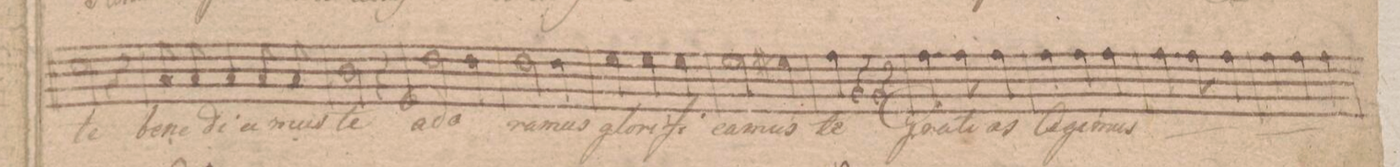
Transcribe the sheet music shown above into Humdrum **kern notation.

**kern	**text	**dynam
*I"Basso	*	*
*clefF4	*	*
*k[f#c#]	*	*
*M3/4	*	*
2E\	te	.
4r	.	.
=32	=32	=32
8C#/	be-	.
8C#/	-ne-	.
4C#/	-di-	.
8C#/	-ci-	.
8C#/	-mus	.
=33	=33	=33
2D\	te	.
4r	.	.
=34	=34	=34
2F#\	a-	.
4F#\	-do-	.
=35	=35	=35
2F#\	-ra-	.
4F#\	mus	.
=36	=36	=36
4G\	glo-	.
4G\	-ri-	.
4G\	-fi-	.
=37	=37	=37
2G\	-ca-	.
4G#X\	-mus	.
=38	=38	=38
4A\	te	.
4r	.	.
4r	.	.
=39	=39	=39
4.A\	Gra-	.
8A\	-ti-	.
4A\	-as	.
=40	=40	=40
4A\	A-	.
4A\	-gi-	.
4A\	-mus	.
=41	=41	=41
4.A\	{Gra-	.
8A\	-ti-	.
4A\	-as	.
=42	=42	=42
4A\	a-	.
4A\	-gi-	.
4A\	-mus}	.
=43	=43	=43
*-	*-	*-
